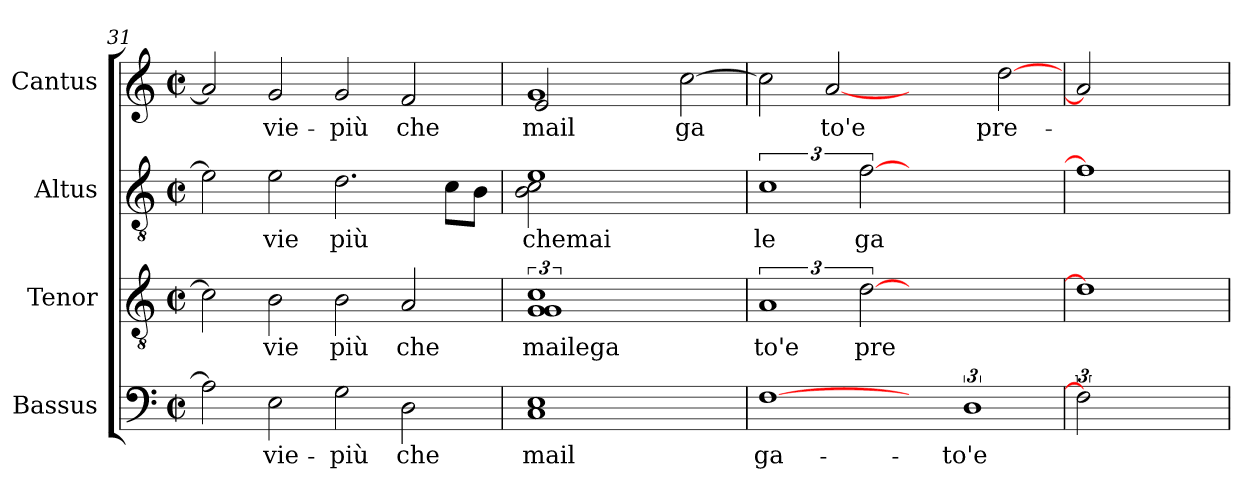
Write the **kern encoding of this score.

**kern	**text	**kern	**text	**kern	**text	**kern	**text
*part4	*part4	*part3	*part3	*part2	*part2	*part1	*part1
*staff4	*staff4	*staff3	*staff3	*staff2	*staff2	*staff1	*staff1
*I"Bassus	*	*I"Tenor	*	*I"Altus	*	*I"Cantus	*
*clefF4	*	*clefGv2	*	*clefGv2	*	*clefG2	*
*k[]	*	*k[]	*	*k[]	*	*k[]	*
*C:	*	*C:	*	*C:	*	*C:	*
*M2/2	*	*M2/2	*	*M2/2	*	*M2/2	*
*met(c|)	*	*met(c|)	*	*met(c|)	*	*met(c|)	*
=31	=31	=31	=31	=31	=31	=31	=31
!	!LO:LY:b:cj	!	!LO:LY:b:cj	!	!LO:LY:b:cj	!	!LO:LY:b:cj
2A\]	.	2c\]	.	2e\]	.	2a/]	.
!	!LO:LY:b:cj	!	!LO:LY:b:cj	!	!LO:LY:b:cj	!	!LO:LY:b:cj
2E\	vie-	2B\	vie	2e\	vie	2g/	vie-
!	!LO:LY:b:cj	!	!LO:LY:b:cj	!	!LO:LY:b:cj	!	!LO:LY:b:cj
2G\	-più	2B\	più	2.d\	più	2g/	-più
!	!LO:LY:b:cj	!	!LO:LY:b:cj	!	!	!	!LO:LY:b:cj
2D\	che	2A/	che	.	.	2f/	che
!	!	!	!	!	!LO:LY:b:cj	!	!
.	.	.	.	8c\L	.	.	.
!	!	!	!	!	!LO:LY:b:cj	!	!
.	.	.	.	8B\J	.	.	.
=32	=32	=32	=32	=32	=32	=32	=32
!	!LO:LY:b:cj	!	!LO:LY:b:cj	!	!LO:LY:b:cj	!	!LO:LY:b:cj
*	*	*	*	*^	*	*^	*
1E 1C	mail	3%2G/ 3%2G/ 3%2c/	mailega	1e	2c\ 2B\	chemai	1g	2e/	mail
.	.	.	.	.	2ryy	.	.	1ryy	.
.	.	6%5ryy	.	.	.	.	.	.	.
!	!	!	!	!	!	!	!	!	!LO:LY:b:cj
2ryy	.	.	.	2ryy	2ryy	.	[>2cc\	.	ga-
*	*	*	*	*	*	*	*v	*v	*
=33	=33	=33	=33	=33	=33	=33	=33	=33
!	!LO:LY:b:cj	!	!LO:LY:b:cj	!	!	!LO:LY:b:cj	!	!LO:LY:b:cj
*	*	*	*	*v	*v	*	*	*
[1F	ga-	3%2A/	to'e	3%2c/	le	2cc\]	--
!	!	!	!	!	!	!	!LO:LY:b:cj
.	.	.	.	.	.	[2a	-to'e
!	!	!	!LO:LY:b:cj	!	!LO:LY:b:cj	!	!
.	.	[3d	pre	[3f	ga	.	.
3ryy	.	1ryy	.	1ryy	.	2ryy	.
!	!LO:LY:b:cj	!	!	!	!	!	!
3%2D/	-to'e	.	.	.	.	.	.
!	!	!	!	!	!	!	!LO:LY:b:cj
.	.	.	.	.	.	[>2dd\	pre-
=34	=34	=34	=34	=34	=34	=34	=34
3F]	.	1d]	.	1f]	.	2a]	.
3%2ryy	.	.	.	.	.	.	.
.	.	.	.	.	.	2ryy	.
=	=	=	=	=	=	=	=
*-	*-	*-	*-	*-	*-	*-	*-
